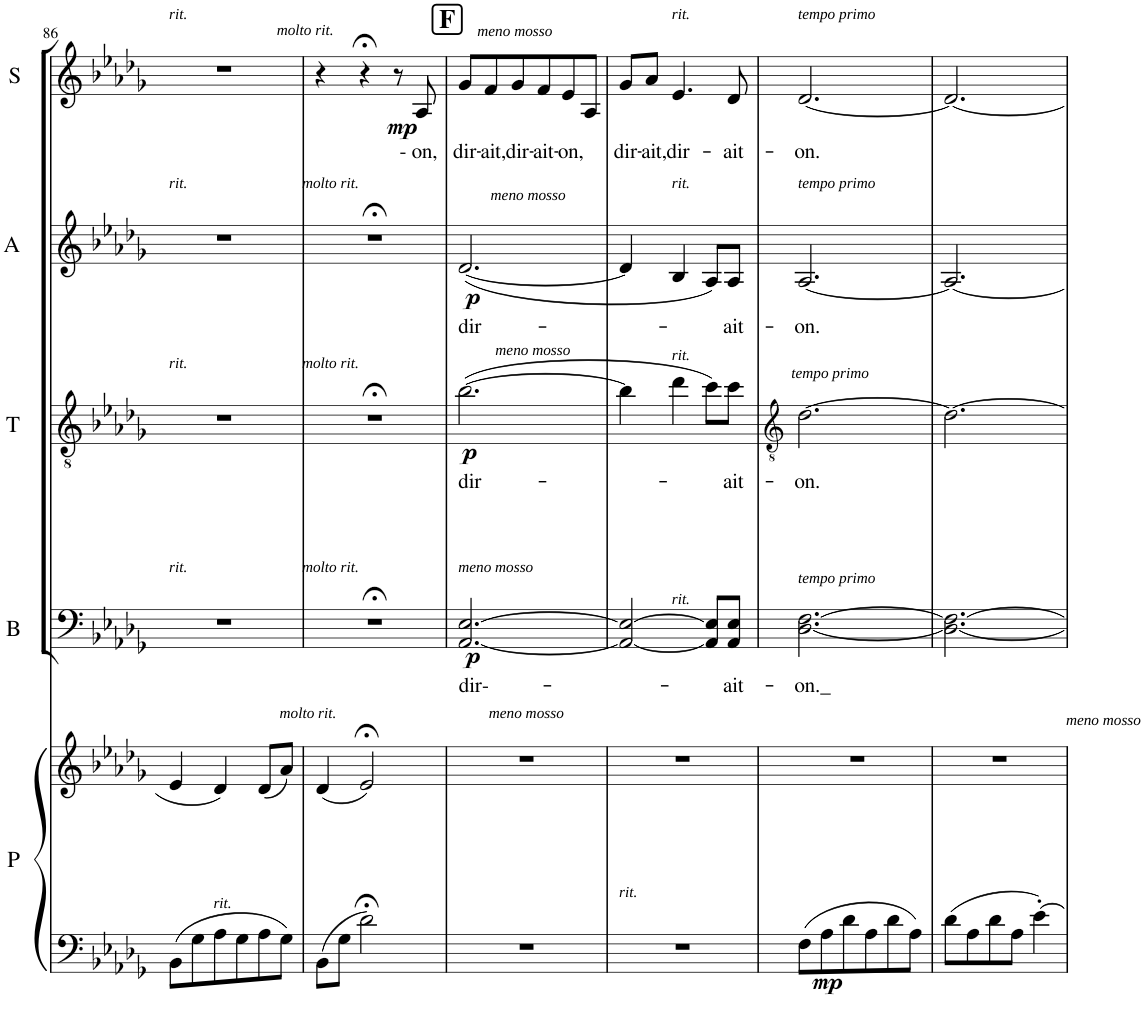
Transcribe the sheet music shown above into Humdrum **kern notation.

**kern	**kern	**dynam	**kern	**text	**dynam	**kern	**text	**dynam	**kern	**text	**dynam	**kern	**text	**dynam
*part5	*part5	*part5	*part4	*part4	*part4	*part3	*part3	*part3	*part2	*part2	*part2	*part1	*part1	*part1
*staff6	*staff5	*staff5/6	*staff4	*staff4	*staff4	*staff3	*staff3	*staff3	*staff2	*staff2	*staff2	*staff1	*staff1	*staff1
*I"Piano	*	*	*I"Basso	*	*	*I"Tenor	*	*	*I"Alto	*	*	*I"Soprano	*	*
*I'P	*	*	*I'B	*	*	*I'T	*	*	*I'A	*	*	*I'S	*	*
!!LO:PB:g=z
*clefF4	*clefG2	*	*clefF4	*	*	*clefGv2	*	*	*clefG2	*	*	*clefG2	*	*
*k[b-e-a-d-g-]	*k[b-e-a-d-g-]	*	*k[b-e-a-d-g-]	*	*	*k[b-e-a-d-g-]	*	*	*k[b-e-a-d-g-]	*	*	*k[b-e-a-d-g-]	*	*
*D-:	*D-:	*	*D-:	*	*	*D-:	*	*	*D-:	*	*	*D-:	*	*
*M3/4	*M3/4	*	*M3/4	*	*	*M3/4	*	*	*M3/4	*	*	*M3/4	*	*
=86	=86	=86	=86	=86	=86	=86	=86	=86	=86	=86	=86	=86	=86	=86
!	!	!	!	!	!	!	!	!	!	!	!	!LO:TX:a:i:t=rit.	!	!
!	!	!	!	!	!	!	!	!	!LO:TX:a:i:t=rit.	!	!	!	!	!
!	!	!	!	!	!	!LO:TX:a:i:t=rit.	!	!	!	!	!	!	!	!
!	!	!	!LO:TX:a:i:t=rit.	!	!	!	!	!	!	!	!	!	!	!
8BB-\L	4e-/	.	2.r	.	.	2.r	.	.	2.r	.	.	2.r	.	.
8G-\	.	.	.	.	.	.	.	.	.	.	.	.	.	.
!	!LO:TX:b:i:t=rit.	!	!	!	!	!	!	!	!	!	!	!	!	!
8A-\	4d-/	.	.	.	.	.	.	.	.	.	.	.	.	.
8G-\	.	.	.	.	.	.	.	.	.	.	.	.	.	.
8A-\	(8d-/L	.	.	.	.	.	.	.	.	.	.	.	.	.
8G-\J	8a-/J)	.	.	.	.	.	.	.	.	.	.	.	.	.
!	!	!	!	!	!	!	!	!	!LO:TX:a:i:t=molto rit.	!	!	!	!	!
!	!	!	!	!	!	!LO:TX:a:i:t=molto rit.	!	!	!	!	!	!	!	!
!	!	!	!LO:TX:a:i:t=molto rit.	!	!	!	!	!	!	!	!	!	!	!
=87	=87	=87	=87	=87	=87	=87	=87	=87	=87	=87	=87	=87	=87	=87
!	!	!	!	!	!	!	!	!	!	!	!	!LO:TX:a:i:t=molto rit.	!	!
!	!LO:TX:a:i:t=molto rit.	!	!	!	!	!	!	!	!	!	!	!	!	!
8BB-\L	(4d-/	.	2.r;<	.	.	2.r;<	.	.	2.r;<	.	.	4r	.	.
8G-\J	.	.	.	.	.	.	.	.	.	.	.	.	.	.
2d-;<\	2e-;</)	.	.	.	.	.	.	.	.	.	.	4r;<	.	.
!	!	!	!	!	!	!	!	!	!	!	!	!	!	!LO:DY:b
.	.	.	.	.	.	.	.	.	.	.	.	8r	.	mp
!	!	!	!	!	!	!	!	!	!	!	!	!	!LO:LY:b	!
.	.	.	.	.	.	.	.	.	.	.	.	8A-/	- on,	.
!	!LO:TX:a:i:t=meno mosso	!	!	!	!	!	!	!	!	!	!	!	!	!
!!LO:REH:place=s1:a:B:cj:fs=14:t=F
=88	=88	=88	=88	=88	=88	=88	=88	=88	=88	=88	=88	=88	=88	=88
!	!	!	!	!	!	!	!	!	!	!	!	!LO:TX:a:i:t=meno mosso	!	!
!	!	!	!	!	!	!	!	!	!LO:TX:a:i:t=meno mosso	!	!	!	!	!
!	!	!	!	!	!	!LO:TX:a:i:t=meno mosso	!	!	!	!	!	!	!	!
!	!	!	!LO:TX:a:i:t=meno mosso	!	!	!	!	!	!	!	!	!	!	!
!	!	!	!	!LO:LY:b	!LO:DY:b	!	!LO:LY:b	!LO:DY:b	!	!LO:LY:b	!LO:DY:b	!	!LO:LY:b	!
2.r	2.r	.	[2.AA-/ [2.E-/	dir--	p	([2.b-\	dir-	p	([2.d-/	dir-	p	8g-/L	dir-	.
!	!	!	!	!	!	!	!	!	!	!	!	!	!LO:LY:b	!
.	.	.	.	.	.	.	.	.	.	.	.	8f/	-ait,	.
!	!	!	!	!	!	!	!	!	!	!	!	!	!LO:LY:b	!
.	.	.	.	.	.	.	.	.	.	.	.	8g-/	dir-	.
!	!	!	!	!	!	!	!	!	!	!	!	!	!LO:LY:b	!
.	.	.	.	.	.	.	.	.	.	.	.	8f/	-ait-	.
!	!	!	!	!	!	!	!	!	!	!	!	!	!LO:LY:b	!
.	.	.	.	.	.	.	.	.	.	.	.	8e-/	-on,	.
.	.	.	.	.	.	.	.	.	.	.	.	8A-/J	.	.
=89	=89	=89	=89	=89	=89	=89	=89	=89	=89	=89	=89	=89	=89	=89
!LO:TX:a:i:t=rit.	!	!	!	!	!	!	!	!	!	!	!	!	!	!
!	!	!	!	!	!	!	!	!	!	!	!	!	!LO:LY:b	!
2.r	2.r	.	2AA-/_ 2E-/_	.	.	4b-\]	.	.	4d-/]	.	.	8g-/L	dir-	.
!	!	!	!	!	!	!	!	!	!	!	!	!	!LO:LY:b	!
.	.	.	.	.	.	.	.	.	.	.	.	8a-/J	-ait,	.
!	!	!	!	!	!	!	!	!	!	!	!	!LO:TX:a:i:t=rit.	!	!
!	!	!	!	!	!	!	!	!	!LO:TX:a:i:t=rit.	!	!	!	!	!
!	!	!	!	!	!	!LO:TX:a:i:t=rit.	!	!	!	!	!	!	!	!
!	!	!	!	!	!	!LO:TX:b:i:t=rit.	!	!	!	!	!	!	!	!
!	!	!	!	!	!	!	!	!	!	!	!	!	!LO:LY:b	!
.	.	.	.	.	.	4dd-\	.	.	4B-/	.	.	4.e-/	dir-	.
.	.	.	8AA-/] 8E-/]L	.	.	8cc\L)	.	.	8A-/L)	.	.	.	.	.
!	!	!	!	!LO:LY:b	!	!	!LO:LY:b	!	!	!LO:LY:b	!	!	!LO:LY:b	!
.	.	.	8AA-/ 8E-/J	-ait-	.	8cc\J	-ait-	.	8A-/J	-ait-	.	8d-/	-ait-	.
=90	=90	=90	=90	=90	=90	=90	=90	=90	=90	=90	=90	=90	=90	=90
*	*	*	*	*	*	*clefGv2	*	*	*	*	*	*	*	*
*	*^	*	*	*	*	*	*	*	*	*	*	*	*	*
!	!	!	!	!	!	!	!	!	!	!	!	!	!LO:TX:a:i:t=tempo primo	!	!
!	!	!	!	!	!	!	!	!	!	!LO:TX:a:i:t=tempo primo	!	!	!	!	!
!	!	!	!	!	!	!	!LO:TX:a:i:t=tempo primo	!	!	!	!	!	!	!	!
!	!	!	!	!LO:TX:a:i:t=tempo primo	!	!	!	!	!	!	!	!	!	!	!
!	!	!	!	!	!LO:LY:b	!	!	!LO:LY:b	!	!	!LO:LY:b	!	!	!LO:LY:b	!
8F\L	2.r	2ryy	.	[2.D-\ [2.F\	-on._	.	[2.d-\	-on.	.	[2.A-/	-on.	.	[2.d-/	-on.	.
!	!	!	!LO:DY:b=2	!	!	!	!	!	!	!	!	!	!	!	!
8A-\	.	.	mp	.	.	.	.	.	.	.	.	.	.	.	.
8d-\	.	.	.	.	.	.	.	.	.	.	.	.	.	.	.
8A-\	.	.	.	.	.	.	.	.	.	.	.	.	.	.	.
8d-\	.	4ryy	.	.	.	.	.	.	.	.	.	.	.	.	.
8A-\J	.	.	.	.	.	.	.	.	.	.	.	.	.	.	.
=91	=91	=91	=91	=91	=91	=91	=91	=91	=91	=91	=91	=91	=91	=91	=91
8d-\L	2.r	2ryy	.	2.D-\_ 2.F\_	.	.	2.d-\_	.	.	2.A-/_	.	.	2.d-/_	.	.
8A-\	.	.	.	.	.	.	.	.	.	.	.	.	.	.	.
8d-\	.	.	.	.	.	.	.	.	.	.	.	.	.	.	.
8A-\J	.	.	.	.	.	.	.	.	.	.	.	.	.	.	.
[4e-'\	.	4ryy	.	.	.	.	.	.	.	.	.	.	.	.	.
!	!	!LO:TX:a:i:t=meno mosso	!	!	!	!	!	!	!	!	!	!	!	!	!
*	*v	*v	*	*	*	*	*	*	*	*	*	*	*	*	*
=	=	=	=	=	=	=	=	=	=	=	=	=	=	=
*-	*-	*-	*-	*-	*-	*-	*-	*-	*-	*-	*-	*-	*-	*-
